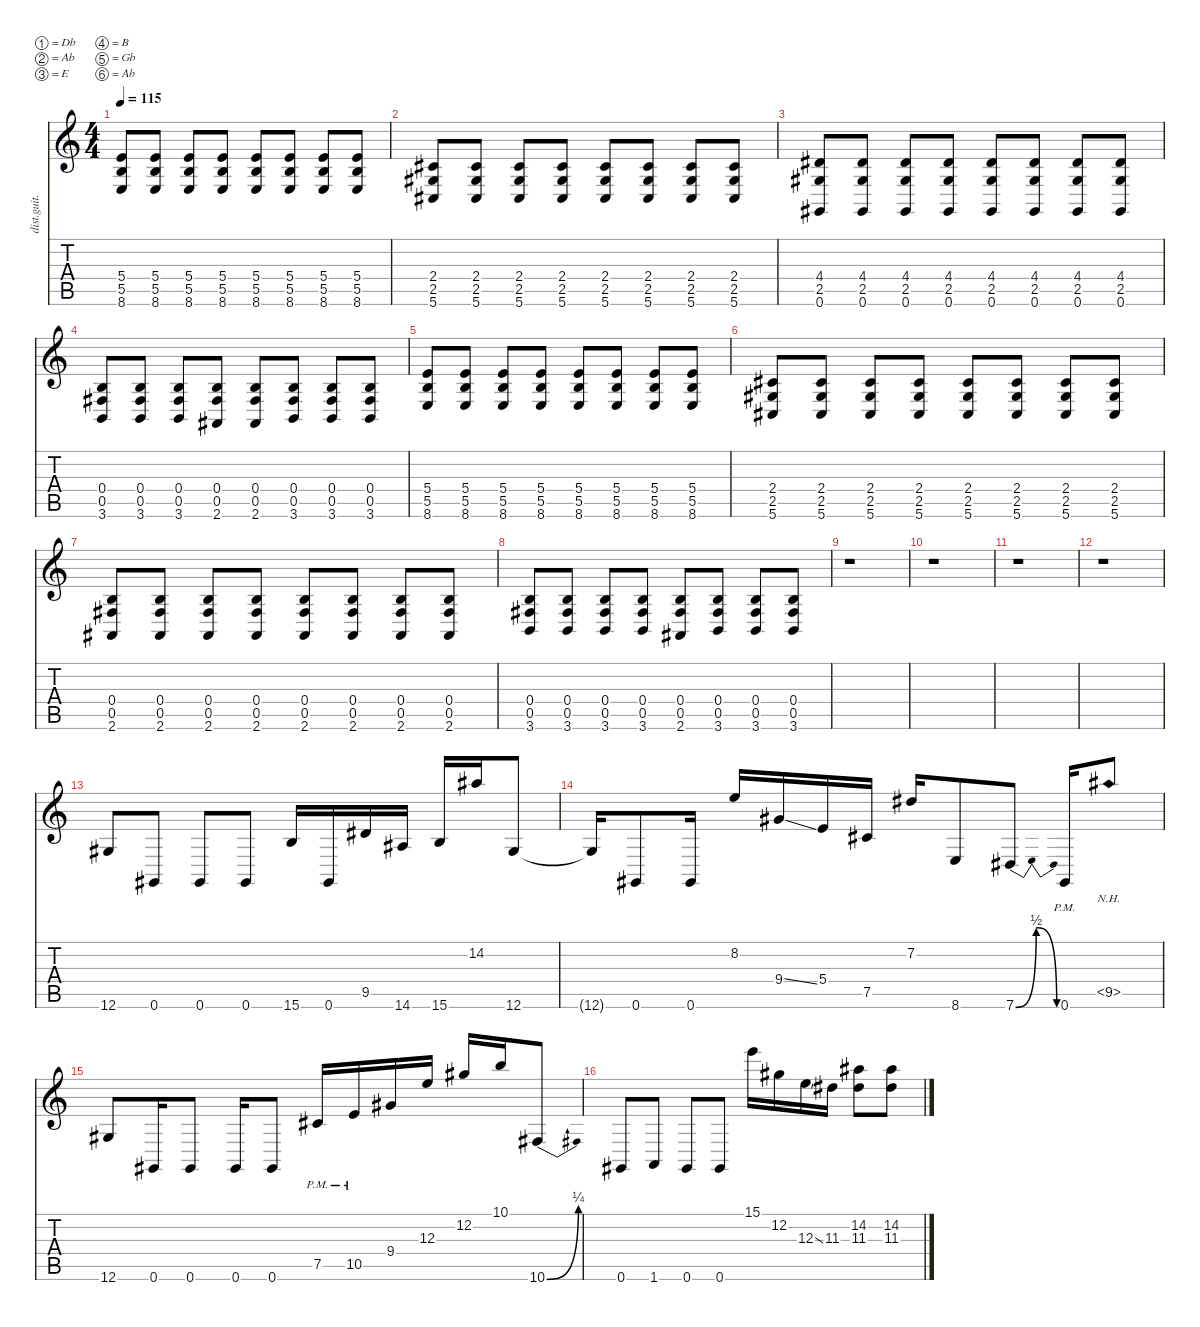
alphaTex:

\defaultSystemsLayout 4
\hideDynamics
\bracketExtendMode nobrackets
\otherSystemsTrackNameOrientation horizontal
\track ("Distortion Guitar" "dist.guit.") {instrument distortionguitar}
\staff {score tabs}
\tuning (Db4 Ab3 E3 B2 Gb2 Ab1)
\ts (4 4)
\tempo 115
\clef g2
\ks c
(5.5 8.6 5.4).8{dy mf beam Up} (5.5 8.6 5.4).8{beam Up} (5.5 8.6 5.4).8{beam Up} (8.6 5.5 5.4).8{beam Up} (8.6 5.5 5.4).8{beam Up} (8.6 5.5 5.4).8{beam Up} (8.6 5.5 5.4).8{beam Up} (8.6 5.5 5.4).8{beam Up} |
(5.6{acc #} 2.5{acc #} 2.4{acc #}).8{beam Up} (5.6{acc #} 2.5{acc #} 2.4{acc #}).8{beam Up} (5.6{acc #} 2.5{acc #} 2.4{acc #}).8{beam Up} (5.6{acc #} 2.5{acc #} 2.4{acc #}).8{beam Up} (5.6{acc #} 2.5{acc #} 2.4{acc #}).8{beam Up} (5.6{acc #} 2.5{acc #} 2.4{acc #}).8{beam Up} (5.6{acc #} 2.5{acc #} 2.4{acc #}).8{beam Up} (5.6{acc #} 2.5{acc #} 2.4{acc #}).8{beam Up} |
(0.6{acc #} 2.5{acc #} 4.4{acc #}).8{beam Up} (0.6{acc #} 2.5{acc #} 4.4{acc #}).8{beam Up} (0.6{acc #} 2.5{acc #} 4.4{acc #}).8{beam Up} (0.6{acc #} 2.5{acc #} 4.4{acc #}).8{beam Up} (0.6{acc #} 2.5{acc #} 4.4{acc #}).8{beam Up} (0.6{acc #} 2.5{acc #} 4.4{acc #}).8{beam Up} (0.6{acc #} 2.5{acc #} 4.4{acc #}).8{beam Up} (0.6{acc #} 2.5{acc #} 4.4{acc #}).8{beam Up} |
(3.6 0.5{acc #} 0.4).8{beam Up} (3.6 0.5{acc #} 0.4).8{beam Up} (3.6 0.5{acc #} 0.4).8{beam Up} (2.6{acc #} 0.5{acc #} 0.4).8{beam Up} (2.6{acc #} 0.5{acc #} 0.4).8{beam Up} (3.6 0.5{acc #} 0.4).8{beam Up} (3.6 0.5{acc #} 0.4).8{beam Up} (3.6 0.5{acc #} 0.4).8{beam Up} |
(5.5 8.6 5.4).8{beam Up} (5.5 8.6 5.4).8{beam Up} (5.5 8.6 5.4).8{beam Up} (8.6 5.5 5.4).8{beam Up} (8.6 5.5 5.4).8{beam Up} (8.6 5.5 5.4).8{beam Up} (8.6 5.5 5.4).8{beam Up} (8.6 5.5 5.4).8{beam Up} |
(5.6{acc #} 2.5{acc #} 2.4{acc #}).8{beam Up} (5.6{acc #} 2.5{acc #} 2.4{acc #}).8{beam Up} (5.6{acc #} 2.5{acc #} 2.4{acc #}).8{beam Up} (5.6{acc #} 2.5{acc #} 2.4{acc #}).8{beam Up} (5.6{acc #} 2.5{acc #} 2.4{acc #}).8{beam Up} (5.6{acc #} 2.5{acc #} 2.4{acc #}).8{beam Up} (5.6{acc #} 2.5{acc #} 2.4{acc #}).8{beam Up} (5.6{acc #} 2.5{acc #} 2.4{acc #}).8{beam Up} |
(2.6{acc #} 0.5{acc #} 0.4).8{beam Up} (2.6{acc #} 0.5{acc #} 0.4).8{beam Up} (2.6{acc #} 0.5{acc #} 0.4).8{beam Up} (2.6{acc #} 0.5{acc #} 0.4).8{beam Up} (2.6{acc #} 0.5{acc #} 0.4).8{beam Up} (2.6{acc #} 0.5{acc #} 0.4).8{beam Up} (2.6{acc #} 0.5{acc #} 0.4).8{beam Up} (2.6{acc #} 0.5{acc #} 0.4).8{beam Up} |
(0.5{acc #} 0.4 3.6).8{beam Up} (0.5{acc #} 0.4 3.6).8{beam Up} (0.5{acc #} 0.4 3.6).8{beam Up} (0.5{acc #} 0.4 3.6).8{beam Up} (0.5{acc #} 0.4 2.6{acc #}).8{beam Up} (0.5{acc #} 0.4 3.6).8{beam Up} (0.5{acc #} 0.4 3.6).8{beam Up} (0.5{acc #} 0.4 3.6).8{beam Up} |
r.1{beam Down} |
r.1{beam Down} |
r.1{beam Down} |
r.1{beam Down} |
12.6{acc #}.8{beam Up} 0.6{acc #}.8{beam Up} 0.6{acc #}.8{beam Up} 0.6{acc #}.8{beam Up} 15.6.16{beam Up} 0.6{acc #}.16{beam Up} 9.5{acc #}.16{beam Up} 14.6{acc #}.16{beam Up} 15.6.16{beam Up} 14.2{acc #}.16{beam Up} 12.6{acc #}.8{beam Up} |
12.6{t acc #}.16{beam Up} 0.6{acc #}.8{beam Up} 0.6{acc #}.16{beam Up} 8.2.16{beam Up} 9.4{ss acc #}.16{beam Up} 5.4.16{beam Up} 7.5{acc #}.16{beam Up} 7.2{acc #}.16{beam Up} 8.6.8{beam Up} 7.6{be (bendrelease 0 0 10.2 2 20.4 2 30 0) acc #}.8{beam Up} 0.6{pm acc #}.16{beam Up} 9.5{nh acc #}.8{beam Up} |
12.6{acc #}.8{beam Up} 0.6{acc #}.16{beam Up} 0.6{acc #}.8{beam Up} 0.6{acc #}.16{beam Up} 0.6{acc #}.8{beam Up} 7.5{pm acc #}.16{beam Up} 10.5{pm}.16{beam Up} 9.4{acc #}.16{beam Up} 12.3.16{beam Up} 12.2{acc #}.16{beam Up} 10.1.16{beam Up} 10.6{be (bend 0 0 13.799999999999999 1) acc #}.8{beam Up} |
0.6{acc #}.8{beam Up} 1.6.8{beam Up} 0.6{acc #}.8{beam Up} 0.6{acc #}.8{beam Up} 15.1.16{beam Down} 12.2{acc #}.16{beam Down} 12.3{ss}.16{beam Down} 11.3{acc #}.16{beam Down} (11.3{acc #} 14.2{acc #}).8{beam Down} (11.3{acc #} 14.2{acc #}).8{beam Down}
